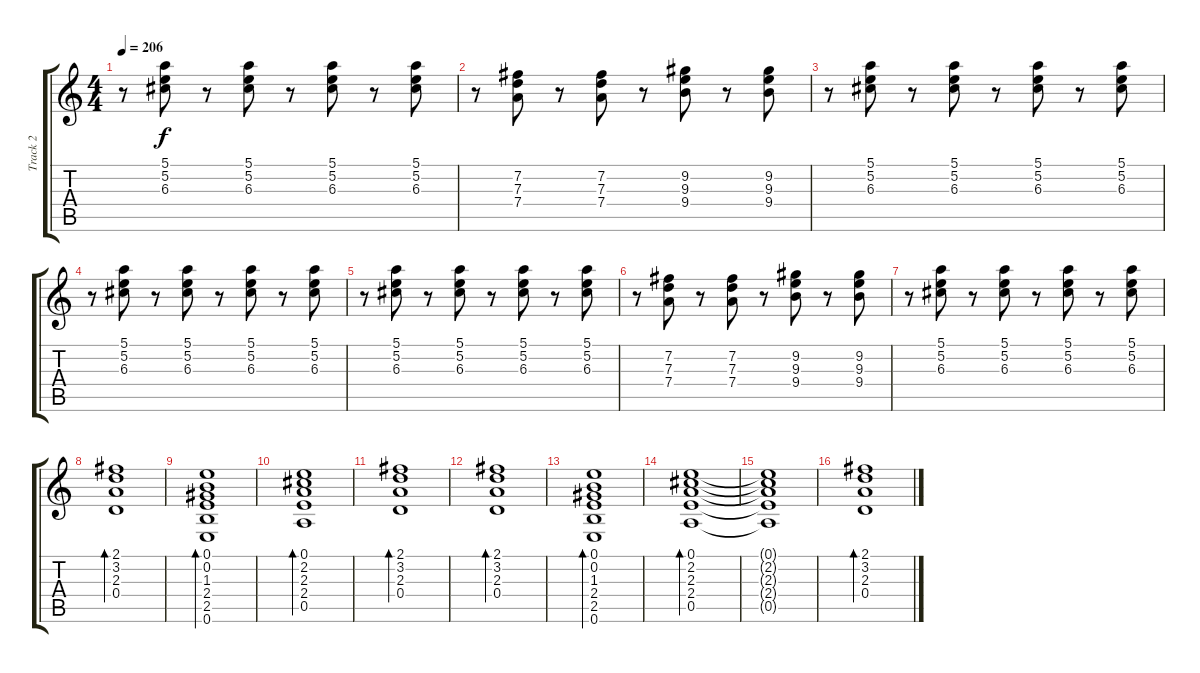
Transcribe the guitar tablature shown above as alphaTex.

\track ("Track 2" "Track 2") {instrument overdrivenguitar}
\staff {score tabs}
\tuning (E4 B3 G3 D3 A2 E2) {hide}
\ts (4 4)
\tempo 206
\clef g2
\ks c
r.8{dy f} (5.1 5.2 6.3).8 r.8 (5.1 5.2 6.3).8 r.8 (5.1 5.2 6.3).8 r.8 (5.1 5.2 6.3).8 |
r.8 (7.2 7.3 7.4).8 r.8 (7.2 7.3 7.4).8 r.8 (9.2 9.3 9.4).8 r.8 (9.2 9.3 9.4).8 |
r.8 (5.1 5.2 6.3).8 r.8 (5.1 5.2 6.3).8 r.8 (5.1 5.2 6.3).8 r.8 (5.1 5.2 6.3).8 |
r.8 (5.1 5.2 6.3).8 r.8 (5.1 5.2 6.3).8 r.8 (5.1 5.2 6.3).8 r.8 (5.1 5.2 6.3).8 |
r.8 (5.1 5.2 6.3).8 r.8 (5.1 5.2 6.3).8 r.8 (5.1 5.2 6.3).8 r.8 (5.1 5.2 6.3).8 |
r.8 (7.2 7.3 7.4).8 r.8 (7.2 7.3 7.4).8 r.8 (9.2 9.3 9.4).8 r.8 (9.2 9.3 9.4).8 |
r.8 (5.1 5.2 6.3).8 r.8 (5.1 5.2 6.3).8 r.8 (5.1 5.2 6.3).8 r.8 (5.1 5.2 6.3).8 |
(2.1 3.2 2.3 0.4).1{bd 240} |
(0.1 0.2 1.3 2.4 2.5 0.6).1{bd 240} |
(0.1 2.2 2.3 2.4 0.5).1{bd 240} |
(2.1 3.2 2.3 0.4).1{bd 240} |
(2.1 3.2 2.3 0.4).1{bd 240} |
(0.1 0.2 1.3 2.4 2.5 0.6).1{bd 240} |
(0.1 2.2 2.3 2.4 0.5).1{bd 240} |
(0.1{t} 2.2{t} 2.3{t} 2.4{t} 0.5{t}).1 |
(2.1 3.2 2.3 0.4).1{bd 240}
